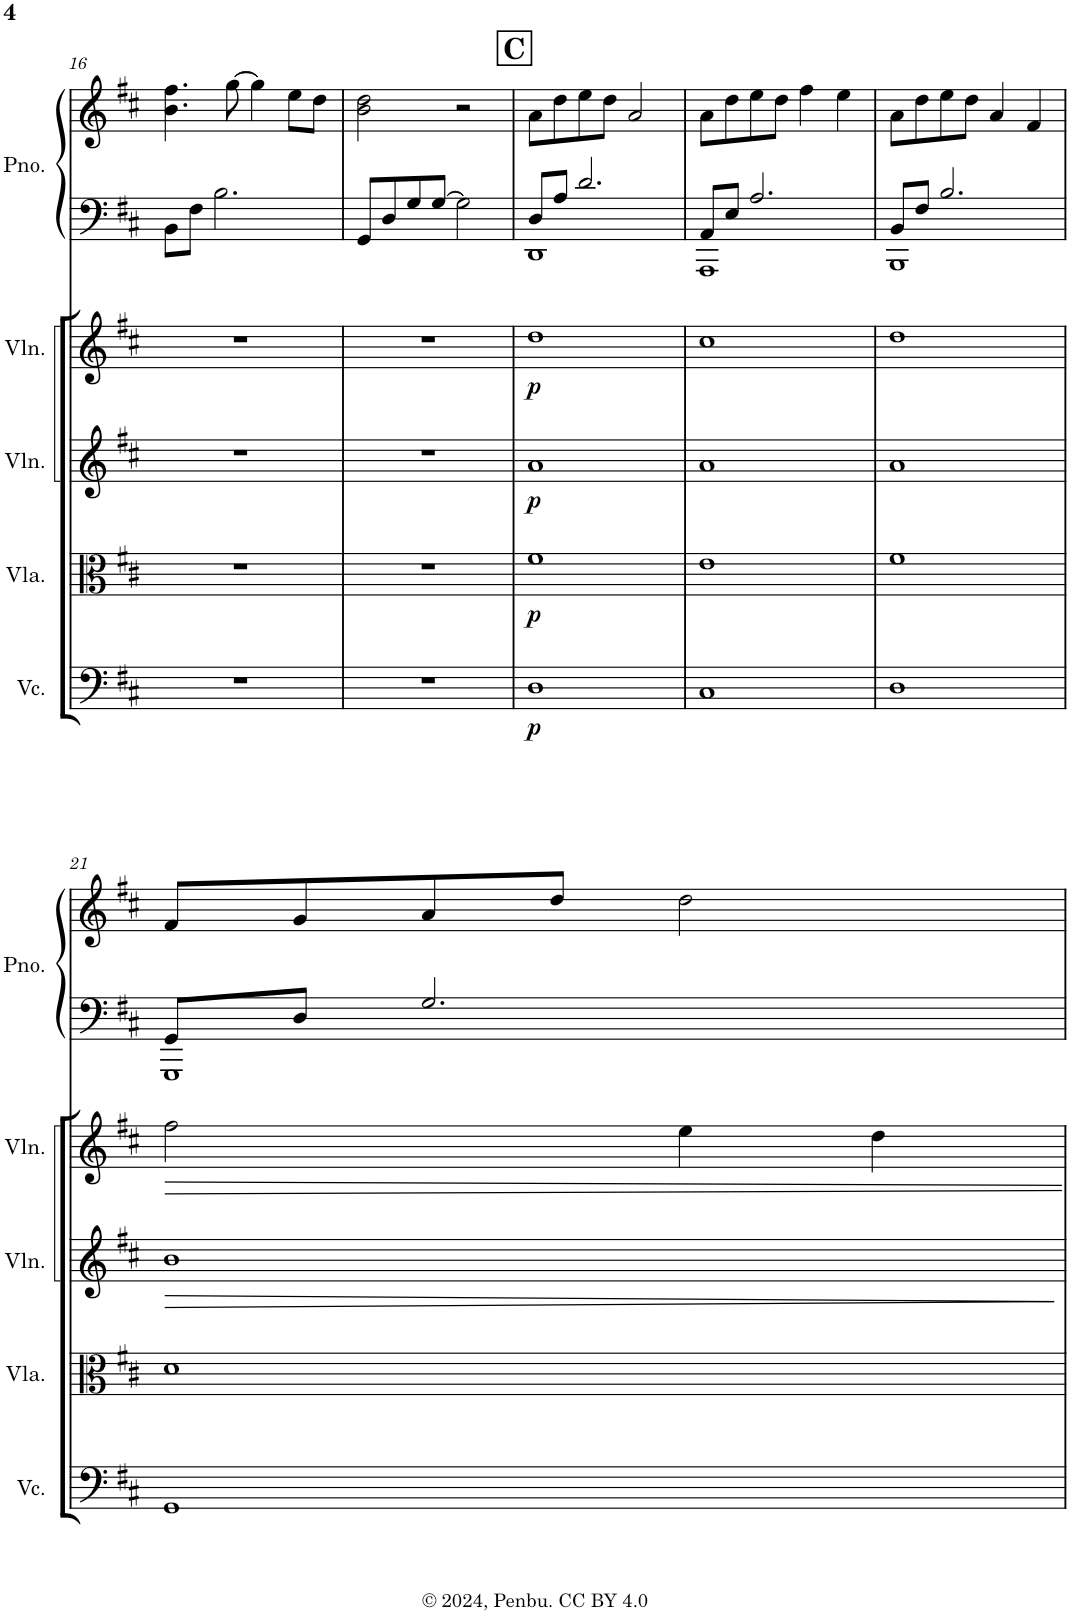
**kern	**dynam	**kern	**dynam	**kern	**dynam	**kern	**dynam	**kern	**kern
*part5	*part5	*part4	*part4	*part3	*part3	*part2	*part2	*part1	*part1
*staff6	*staff6	*staff5	*staff5	*staff4	*staff4	*staff3	*staff3	*staff2	*staff1
*I"Violoncello	*	*I"Viola	*	*I"Violin	*	*I"Violin	*	*I"Piano	*
*I'Vc.	*	*I'Vla.	*	*I'Vln.	*	*I'Vln.	*	*I'Pno.	*
!!LO:PB:g=z
*clefF4	*	*clefC3	*	*clefG2	*	*clefG2	*	*clefF4	*clefG2
*k[f#c#]	*	*k[f#c#]	*	*k[f#c#]	*	*k[f#c#]	*	*k[f#c#]	*k[f#c#]
*M4/4	*	*M4/4	*	*M4/4	*	*M4/4	*	*M4/4	*M4/4
=16	=16	=16	=16	=16	=16	=16	=16	=16	=16
1r	.	1r	.	1r	.	1r	.	8BB\L	4.b\ 4.ff#\
.	.	.	.	.	.	.	.	8F#\J	.
.	.	.	.	.	.	.	.	2.B\	.
.	.	.	.	.	.	.	.	.	[8gg\
.	.	.	.	.	.	.	.	.	4gg\]
.	.	.	.	.	.	.	.	.	8ee\L
.	.	.	.	.	.	.	.	.	8dd\J
=17	=17	=17	=17	=17	=17	=17	=17	=17	=17
1r	.	1r	.	1r	.	1r	.	8GG/L	2b\ 2dd\
.	.	.	.	.	.	.	.	8D/	.
.	.	.	.	.	.	.	.	8G/	.
.	.	.	.	.	.	.	.	[8G/J	.
.	.	.	.	.	.	.	.	2G\]	2r
!!LO:REH:place=s1:a:B:cj:fs=14:t=C
=18	=18	=18	=18	=18	=18	=18	=18	=18	=18
*	*	*	*	*	*	*	*	*^	*
!	!LO:DY:b	!	!LO:DY:b	!	!LO:DY:b	!	!LO:DY:b	!	!	!
1D	p	1f#	p	1a	p	1dd	p	8D/L	1DD	8a\L
.	.	.	.	.	.	.	.	8A/J	.	8dd\
.	.	.	.	.	.	.	.	2.d/	.	8ee\
.	.	.	.	.	.	.	.	.	.	8dd\J
.	.	.	.	.	.	.	.	.	.	2a/
=19	=19	=19	=19	=19	=19	=19	=19	=19	=19	=19
1C#	.	1e	.	1a	.	1cc#	.	8AA/L	1AAA	8a\L
.	.	.	.	.	.	.	.	8E/J	.	8dd\
.	.	.	.	.	.	.	.	2.A/	.	8ee\
.	.	.	.	.	.	.	.	.	.	8dd\J
.	.	.	.	.	.	.	.	.	.	4ff#\
.	.	.	.	.	.	.	.	.	.	4ee\
=20	=20	=20	=20	=20	=20	=20	=20	=20	=20	=20
1D	.	1f#	.	1a	.	1dd	.	8BB/L	1BBB	8a\L
.	.	.	.	.	.	.	.	8F#/J	.	8dd\
.	.	.	.	.	.	.	.	2.B/	.	8ee\
.	.	.	.	.	.	.	.	.	.	8dd\J
.	.	.	.	.	.	.	.	.	.	4a/
.	.	.	.	.	.	.	.	.	.	4f#/
!!LO:LB:g=z
=21	=21	=21	=21	=21	=21	=21	=21	=21	=21	=21
!	!	!	!	!	!LO:HP:b	!	!	!	!	!
1GG	.	1d	.	1b	>	2ff#\	.	8GG/L	1GGG	8f#/L
.	.	.	.	.	.	.	.	8D/J	.	8g/
.	.	.	.	.	.	.	.	2.G/	.	8a/
.	.	.	.	.	.	.	.	.	.	8dd/J
.	.	.	.	.	.	4ee\	.	.	.	2dd\
.	.	.	.	.	.	4dd\	.	.	.	.
*	*	*	*	*	*	*	*	*v	*v	*
.	.	.	.	.	]	.	.	.	.
=	=	=	=	=	=	=	=	=	=
*-	*-	*-	*-	*-	*-	*-	*-	*-	*-
